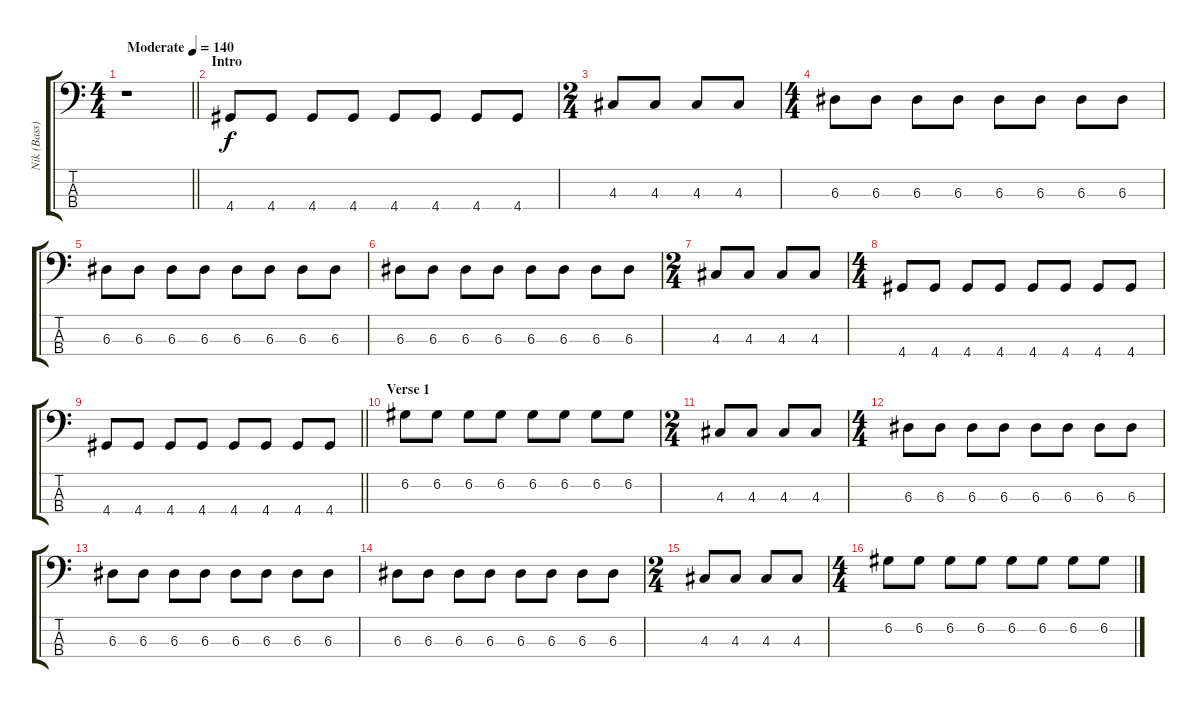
\track ("Nik (Bass)" "Nik (Bass)") {instrument electricbasspick}
\staff {score tabs}
\tuning (G2 D2 A1 E1) {hide}
\ts (4 4)
\tempo (140 "Moderate")
\clef f4
\barLineRight lightlight
\ks c
r.1{dy f instrument electricbasspick} |
\section ("" "Intro")
4.4.8 4.4.8 4.4.8 4.4.8 4.4.8 4.4.8 4.4.8 4.4.8 |
\ts (2 4)
4.3.8 4.3.8 4.3.8 4.3.8 |
\ts (4 4)
6.3.8 6.3.8 6.3.8 6.3.8 6.3.8 6.3.8 6.3.8 6.3.8 |
6.3.8 6.3.8 6.3.8 6.3.8 6.3.8 6.3.8 6.3.8 6.3.8 |
6.3.8 6.3.8 6.3.8 6.3.8 6.3.8 6.3.8 6.3.8 6.3.8 |
\ts (2 4)
4.3.8 4.3.8 4.3.8 4.3.8 |
\ts (4 4)
4.4.8 4.4.8 4.4.8 4.4.8 4.4.8 4.4.8 4.4.8 4.4.8 |
\barLineRight lightlight
4.4.8 4.4.8 4.4.8 4.4.8 4.4.8 4.4.8 4.4.8 4.4.8 |
\section ("" "Verse 1")
6.2.8 6.2.8 6.2.8 6.2.8 6.2.8 6.2.8 6.2.8 6.2.8 |
\ts (2 4)
4.3.8 4.3.8 4.3.8 4.3.8 |
\ts (4 4)
6.3.8 6.3.8 6.3.8 6.3.8 6.3.8 6.3.8 6.3.8 6.3.8 |
6.3.8 6.3.8 6.3.8 6.3.8 6.3.8 6.3.8 6.3.8 6.3.8 |
6.3.8 6.3.8 6.3.8 6.3.8 6.3.8 6.3.8 6.3.8 6.3.8 |
\ts (2 4)
4.3.8 4.3.8 4.3.8 4.3.8 |
\ts (4 4)
6.2.8 6.2.8 6.2.8 6.2.8 6.2.8 6.2.8 6.2.8 6.2.8
